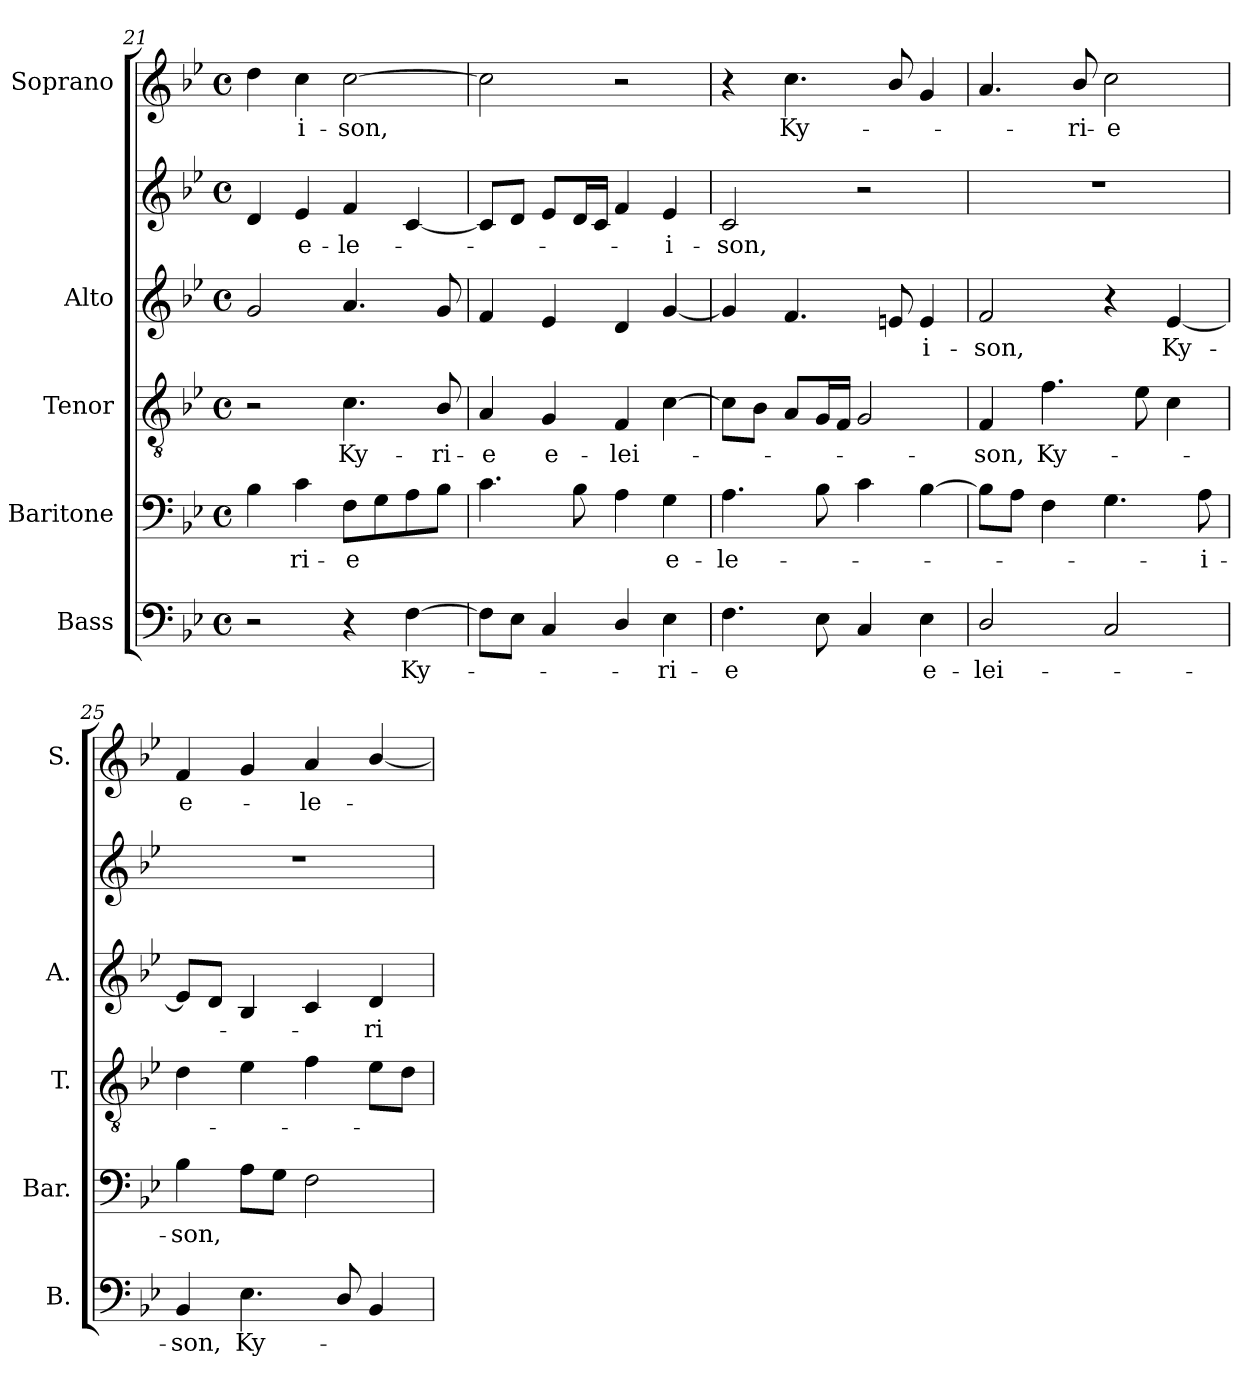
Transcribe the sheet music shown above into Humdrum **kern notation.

**kern	**text	**kern	**text	**kern	**text	**kern	**text	**kern	**text	**kern	**text
*part6	*part6	*part5	*part5	*part4	*part4	*part3	*part3	*part2	*part2	*part1	*part1
*staff6	*staff6	*staff5	*staff5	*staff4	*staff4	*staff3	*staff3	*staff2	*staff2	*staff1	*staff1
*I"Bass	*	*I"Baritone	*	*I"Tenor	*	*I"Alto	*	*	*	*I"Soprano	*
*I'B.	*	*I'Bar.	*	*I'T.	*	*I'A.	*	*	*	*I'S.	*
*clefF4	*	*clefF4	*	*clefGv2	*	*clefG2	*	*clefG2	*	*clefG2	*
*	*	*	*	*ITrd7c12	*	*	*	*	*	*	*
*k[b-e-]	*	*k[b-e-]	*	*k[b-e-]	*	*k[b-e-]	*	*k[b-e-]	*	*k[b-e-]	*
*B-:	*	*B-:	*	*B-:	*	*B-:	*	*B-:	*	*B-:	*
*M4/4	*	*M4/4	*	*M4/4	*	*M4/4	*	*M4/4	*	*M4/4	*
*met(c)	*	*met(c)	*	*met(c)	*	*met(c)	*	*met(c)	*	*met(c)	*
=21	=21	=21	=21	=21	=21	=21	=21	=21	=21	=21	=21
2r	.	4B-i\	.	2r	.	2gi/	.	4di/	.	4ddi\	.
!	!	!	!LO:LY:b:color=#000000	!	!	!	!	!	!	!	!
!	!	!	!	!	!	!	!	!	!LO:LY:b:color=#000000	!	!
!	!	!	!	!	!	!	!	!	!	!	!LO:LY:b:color=#000000
.	.	4ci\	-ri-	.	.	.	.	4e-i/	e-	4cci\	-i-
!	!	!	!LO:LY:b:color=#000000	!	!	!	!	!	!	!	!
!	!	!	!	!	!LO:LY:b:color=#000000	!	!	!	!	!	!
!	!	!	!	!	!	!	!	!	!LO:LY:b:color=#000000	!	!
!	!	!	!	!	!	!	!	!	!	!	!LO:LY:b:color=#000000
4r	.	8Fi\L	-e	4.Ci\	Ky-	4.ai/	.	4fi/	-le-	[2cci\	-son,
.	.	8Gi\	.	.	.	.	.	.	.	.	.
!	!LO:LY:b:color=#000000	!	!	!	!	!	!	!	!	!	!
[4Fi\	Ky-	8Ai\	.	.	.	.	.	[4ci/	.	.	.
!	!	!	!	!	!LO:LY:b:color=#000000	!	!	!	!	!	!
.	.	8B-i\J	.	8BB-i/	-ri-	8gi/	.	.	.	.	.
=22	=22	=22	=22	=22	=22	=22	=22	=22	=22	=22	=22
!	!	!	!	!	!LO:LY:b:color=#000000	!	!	!	!	!	!
8Fi\L]	.	4.ci\	.	4AAi/	-e	4fi/	.	8ci/L]	.	2cci\]	.
8E-i\J	.	.	.	.	.	.	.	8di/J	.	.	.
!	!	!	!	!	!LO:LY:b:color=#000000	!	!	!	!	!	!
4Ci/	.	.	.	4GGi/	e-	4e-i/	.	8e-i/L	.	.	.
.	.	8B-i\	.	.	.	.	.	16di/L	.	.	.
.	.	.	.	.	.	.	.	16ci/JJ	.	.	.
!	!	!	!	!	!LO:LY:b:color=#000000	!	!	!	!	!	!
4Di/	.	4Ai\	.	4FFi/	-lei-	4di/	.	4fi/	.	2r	.
!	!LO:LY:b:color=#000000	!	!	!	!	!	!	!	!	!	!
!	!	!	!LO:LY:b:color=#000000	!	!	!	!	!	!	!	!
!	!	!	!	!	!	!	!	!	!LO:LY:b:color=#000000	!	!
4E-i\	-ri-	4Gi\	e-	[4Ci\	.	[4gi/	.	4e-i/	-i-	.	.
=23	=23	=23	=23	=23	=23	=23	=23	=23	=23	=23	=23
!	!LO:LY:b:color=#000000	!	!	!	!	!	!	!	!	!	!
!	!	!	!LO:LY:b:color=#000000	!	!	!	!	!	!	!	!
!	!	!	!	!	!	!	!	!	!LO:LY:b:color=#000000	!	!
4.Fi\	-e	4.Ai\	-le-	8Ci\L]	.	4gi/]	.	2ci/	-son,	4r	.
.	.	.	.	8BB-i\J	.	.	.	.	.	.	.
!	!	!	!	!	!	!	!	!	!	!	!LO:LY:b:color=#000000
.	.	.	.	8AAi/L	.	4.fi/	.	.	.	4.cci\	Ky-
8E-i\	.	8B-i\	.	16GGi/L	.	.	.	.	.	.	.
.	.	.	.	16FFi/JJ	.	.	.	.	.	.	.
4Ci/	.	4ci\	.	2GGi/	.	.	.	2r	.	.	.
.	.	.	.	.	.	8ei/	.	.	.	8b-i/	.
!	!LO:LY:b:color=#000000	!	!	!	!	!	!	!	!	!	!
!	!	!	!	!	!	!	!LO:LY:b:color=#000000	!	!	!	!
4E-i\	e-	[4B-i\	.	.	.	4ei/	-i-	.	.	4gi/	.
=24	=24	=24	=24	=24	=24	=24	=24	=24	=24	=24	=24
!	!LO:LY:b:color=#000000	!	!	!	!	!	!	!	!	!	!
!	!	!	!	!	!LO:LY:b:color=#000000	!	!	!	!	!	!
!	!	!	!	!	!	!	!LO:LY:b:color=#000000	!	!	!	!
2Di/	-lei-	8B-i\L]	.	4FFi/	-son,	2fi/	-son,	1r	.	4.ai/	.
.	.	8Ai\J	.	.	.	.	.	.	.	.	.
!	!	!	!	!	!LO:LY:b:color=#000000	!	!	!	!	!	!
.	.	4Fi\	.	4.Fi\	Ky-	.	.	.	.	.	.
!	!	!	!	!	!	!	!	!	!	!	!LO:LY:b:color=#000000
.	.	.	.	.	.	.	.	.	.	8b-i/	-ri-
!	!	!	!	!	!	!	!	!	!	!	!LO:LY:b:color=#000000
2Ci/	.	4.Gi\	.	.	.	4r	.	.	.	2cci\	-e
.	.	.	.	8E-i\	.	.	.	.	.	.	.
!	!	!	!	!	!	!	!LO:LY:b:color=#000000	!	!	!	!
.	.	.	.	4Ci\	.	[4e-i/	Ky-	.	.	.	.
!	!	!	!LO:LY:b:color=#000000	!	!	!	!	!	!	!	!
.	.	8Ai\	-i-	.	.	.	.	.	.	.	.
!!LO:PB:g=z
=25	=25	=25	=25	=25	=25	=25	=25	=25	=25	=25	=25
!	!LO:LY:b:color=#000000	!	!	!	!	!	!	!	!	!	!
!	!	!	!LO:LY:b:color=#000000	!	!	!	!	!	!	!	!
!	!	!	!	!	!	!	!	!	!	!	!LO:LY:b:color=#000000
4BB-i/	-son,	4B-i\	-son,	4Di\	.	8e-i/L]	.	1r	.	4fi/	e-
.	.	.	.	.	.	8di/J	.	.	.	.	.
!	!LO:LY:b:color=#000000	!	!	!	!	!	!	!	!	!	!
4.E-i\	Ky-	8Ai\L	.	4E-i\	.	4B-i/	.	.	.	4gi/	.
.	.	8Gi\J	.	.	.	.	.	.	.	.	.
!	!	!	!	!	!	!	!	!	!	!	!LO:LY:b:color=#000000
.	.	2Fi\	.	4Fi\	.	4ci/	.	.	.	4ai/	-le-
8Di/	.	.	.	.	.	.	.	.	.	.	.
!	!	!	!	!	!	!	!LO:LY:b:color=#000000	!	!	!	!
4BB-i/	.	.	.	8E-i\L	.	4di/	-ri-	.	.	[4b-i/	.
.	.	.	.	8Di\J	.	.	.	.	.	.	.
=	=	=	=	=	=	=	=	=	=	=	=
*-	*-	*-	*-	*-	*-	*-	*-	*-	*-	*-	*-
